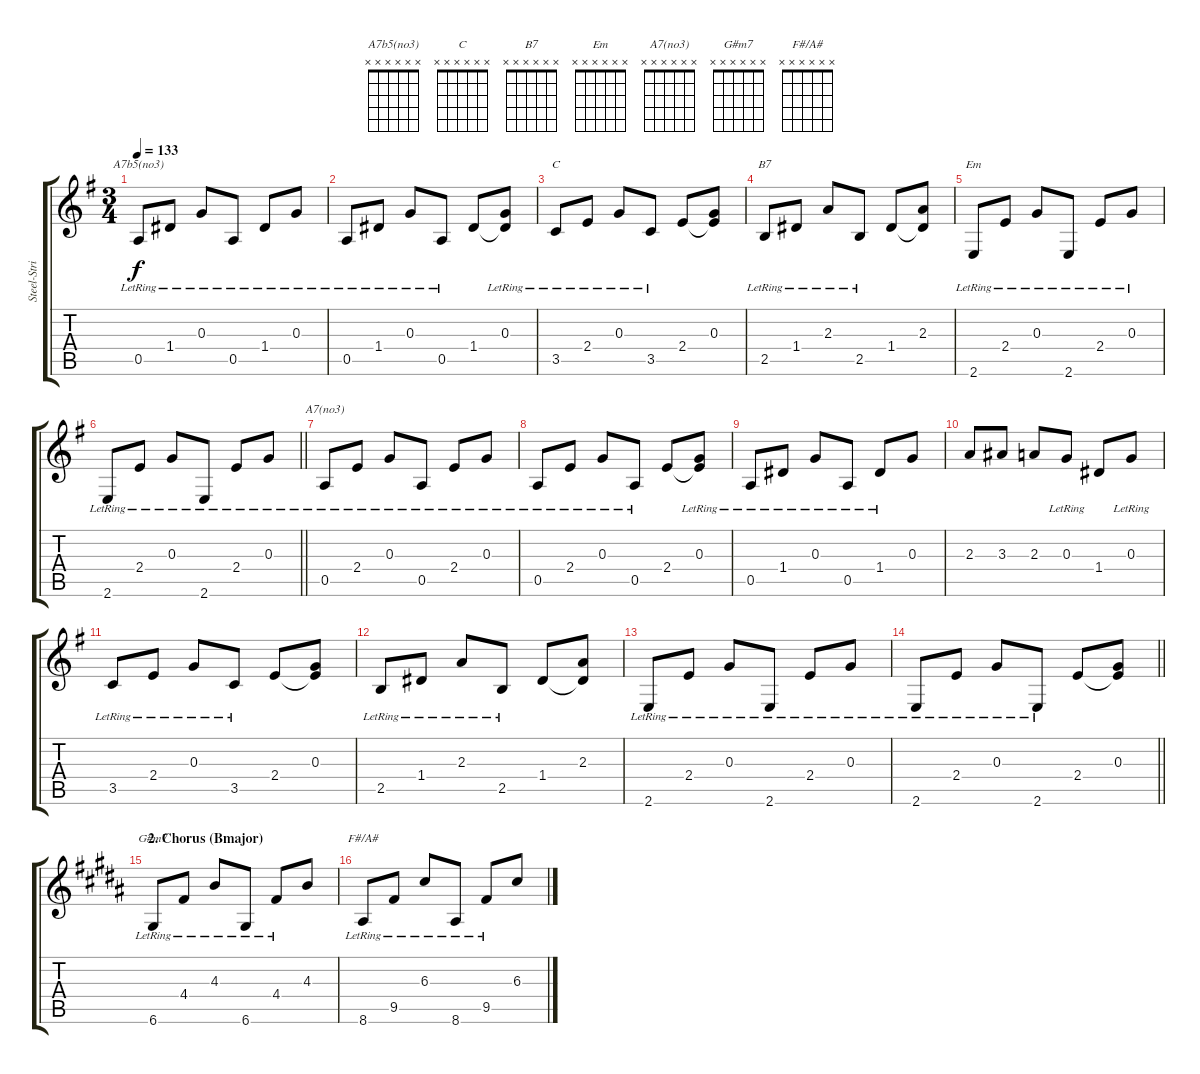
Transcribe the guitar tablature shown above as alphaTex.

\track ("Steel-Strined Acoustic" "Steel-Stri") {instrument acousticguitarsteel}
\staff {score tabs}
\tuning (E4 B3 G3 D3 A2 D2) {hide}
\chord ("A7b5(no3)" x x x x x x)
\chord ("C" x x x x x x)
\chord ("B7" x x x x x x)
\chord ("Em" x x x x x x)
\chord ("A7(no3)" x x x x x x)
\chord ("G#m7" x x x x x x)
\chord ("F#/A#" x x x x x x)
\ts (3 4)
\tempo 133
\clef g2
\ks eminor
0.5{lr}.8{ch "A7b5(no3)" dy f} 1.4{lr}.8 0.3{lr}.8 0.5{lr}.8 1.4{lr}.8 0.3{lr}.8 |
0.5{lr}.8 1.4{lr}.8 0.3{lr}.8 0.5{lr}.8 1.4.8 (0.3{lr} 1.4{t}).8 |
3.5{lr}.8{ch "C"} 2.4{lr}.8 0.3{lr}.8 3.5{lr}.8 2.4.8 (0.3 2.4{t}).8 |
2.5{lr}.8{ch "B7"} 1.4{lr}.8 2.3{lr}.8 2.5{lr}.8 1.4.8 (2.3 1.4{t}).8 |
2.6{lr}.8{ch "Em"} 2.4{lr}.8 0.3{lr}.8 2.6{lr}.8 2.4{lr}.8 0.3{lr}.8 |
\barLineRight lightlight
2.6{lr}.8 2.4{lr}.8 0.3{lr}.8 2.6{lr}.8 2.4{lr}.8 0.3{lr}.8 |
0.5{lr}.8{ch "A7(no3)"} 2.4{lr}.8 0.3{lr}.8 0.5{lr}.8 2.4{lr}.8 0.3{lr}.8 |
0.5{lr}.8 2.4{lr}.8 0.3{lr}.8 0.5{lr}.8 2.4.8 (0.3{lr} 2.4{t}).8 |
0.5{lr}.8 1.4{lr}.8 0.3{lr}.8 0.5{lr}.8 1.4{lr}.8 0.3.8 |
2.3.8 3.3.8 2.3.8 0.3{lr}.8 1.4.8 0.3{lr}.8 |
3.5{lr}.8 2.4{lr}.8 0.3{lr}.8 3.5{lr}.8 2.4.8 (0.3 2.4{t}).8 |
2.5{lr}.8 1.4{lr}.8 2.3{lr}.8 2.5{lr}.8 1.4.8 (2.3 1.4{t}).8 |
2.6{lr}.8 2.4{lr}.8 0.3{lr}.8 2.6{lr}.8 2.4{lr}.8 0.3{lr}.8 |
\barLineRight lightlight
2.6{lr}.8 2.4{lr}.8 0.3{lr}.8 2.6{lr}.8 2.4.8 (0.3 2.4{t}).8 |
\section ("" "2. Chorus (Bmajor)")
\ks b
6.6{lr}.8{ch "G#m7"} 4.4{lr}.8 4.3{lr}.8 6.6{lr}.8 4.4{lr}.8 4.3.8 |
8.6{lr}.8{ch "F#/A#"} 9.5{lr}.8 6.3{lr}.8 8.6{lr}.8 9.5{lr}.8 6.3.8
